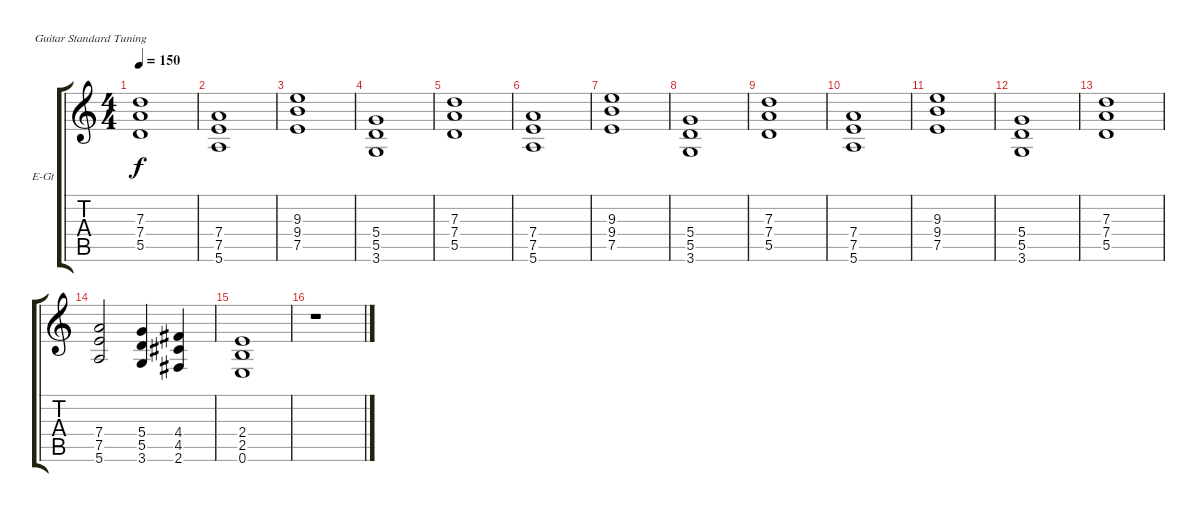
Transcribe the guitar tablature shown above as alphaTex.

\bracketExtendMode groupsimilarinstruments
\firstSystemTrackNameOrientation horizontal
\otherSystemsTrackNameOrientation horizontal
\track ("Äîðîæêà 1" "E-Gt") {instrument distortionguitar}
\staff {score tabs}
\tuning (E4 B3 G3 D3 A2 E2)
\ts (4 4)
\tempo 150
\clef g2
\ks c
(7.3 7.4 5.5).1{dy f} |
(7.4 7.5 5.6).1 |
(9.3 9.4 7.5).1 |
(5.4 5.5 3.6).1 |
(7.3 7.4 5.5).1 |
(7.4 7.5 5.6).1 |
(9.3 9.4 7.5).1 |
(5.4 5.5 3.6).1 |
(7.3 7.4 5.5).1 |
(7.4 7.5 5.6).1 |
(9.3 9.4 7.5).1 |
(5.4 5.5 3.6).1 |
(7.3 7.4 5.5).1 |
(7.4 7.5 5.6).2 (5.4 5.5 3.6).4 (4.4 4.5 2.6).4 |
(2.4 2.5 0.6).1 |
r.1
